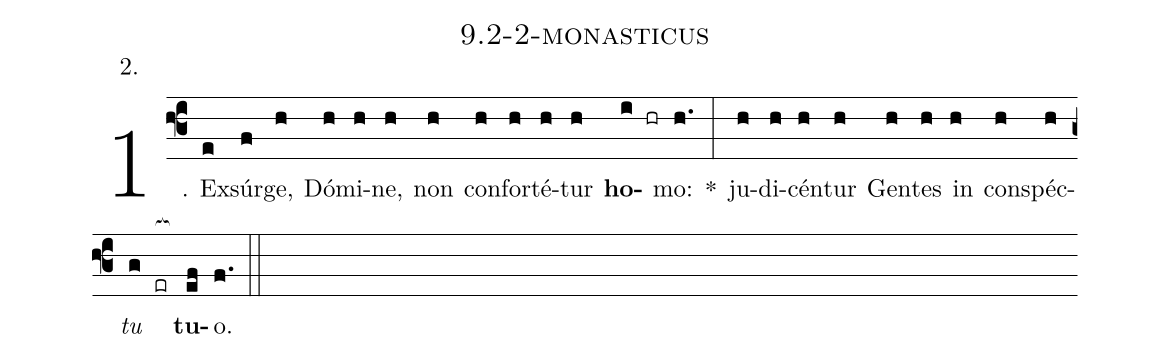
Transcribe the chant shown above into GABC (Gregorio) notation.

name: 9.2-2-monasticus;
annotation: 2.;
%%
(f3)1. Ex(e)súr(f)ge,(h) Dó(h)mi(h)ne,(h) non(h) con(h)for(h)té(h)tur(h) <b>ho</b>(i hr)mo:(h.) *(:) ju(h)di(h)cén(h)tur(h) Gen(h)tes(h) in(h) con(h)spéc(h)<i>tu</i>(g er[ocb:1{]) <b>tu</b>(ef[ocb:0}])o.(f.) (::)
